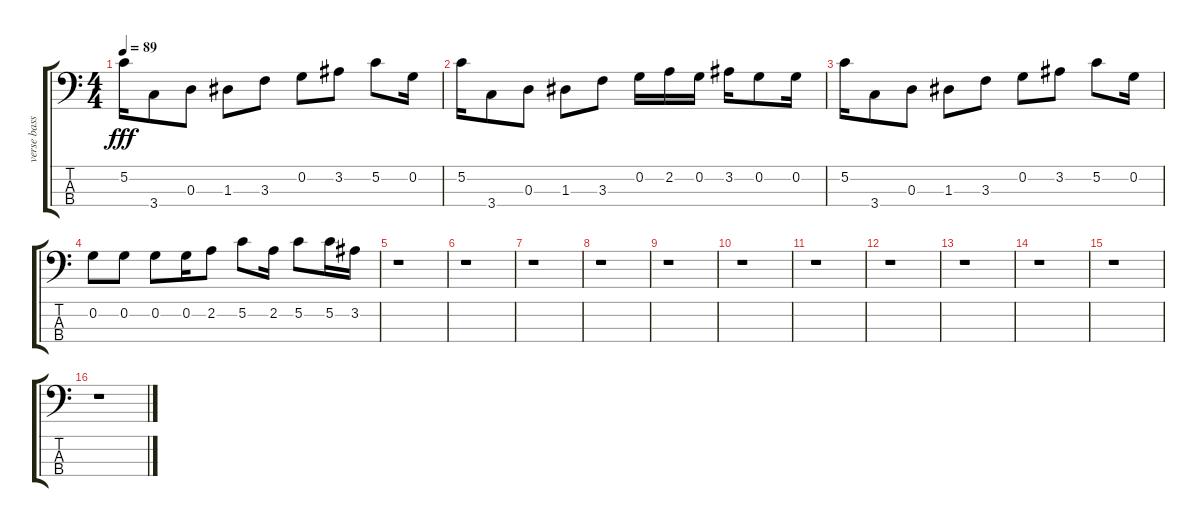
\track ("verse bass" "verse bass") {instrument acousticguitarsteel}
\staff {score tabs}
\tuning (C-1 G2 D2 A1) {hide}
\ts (4 4)
\tempo 89
\clef f4
\ks c
5.2.16{dy fff} 3.4.8 0.3.8 1.3.8 3.3.8 0.2.8 3.2.8 5.2.8 0.2.16 |
5.2.16 3.4.8 0.3.8 1.3.8 3.3.8 0.2.16 2.2.16 0.2.16 3.2.16 0.2.8 0.2.16 |
5.2.16 3.4.8 0.3.8 1.3.8 3.3.8 0.2.8 3.2.8 5.2.8 0.2.16 |
0.2.8 0.2.8 0.2.8 0.2.16 2.2.8 5.2.8 2.2.16 5.2.8 5.2.16 3.2.16 |
r.1 |
r.1 |
r.1 |
r.1 |
r.1 |
r.1 |
r.1 |
r.1 |
r.1 |
r.1 |
r.1 |
r.1
